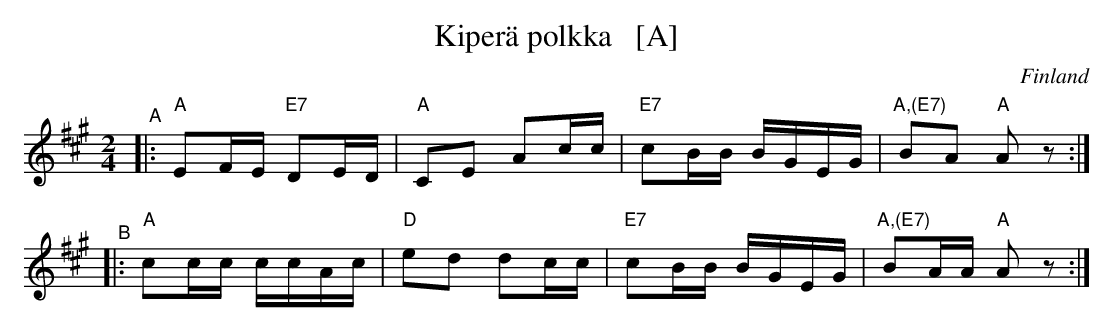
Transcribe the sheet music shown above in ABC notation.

X:1
T: Kiper\"a polkka   [A]
O: Finland
M: 2/4
L: 1/16
K: A
"^A"|: "A"E2FE "E7"D2ED | "A"C2E2 A2cc | "E7"c2BB BGEG | "A,(E7)"B2A2 "A"A2z2 :|
"^B"|: "A"c2cc ccAc | "D"e2d2 d2cc | "E7"c2BB BGEG | "A,(E7)"B2AA "A"A2z2 :|
